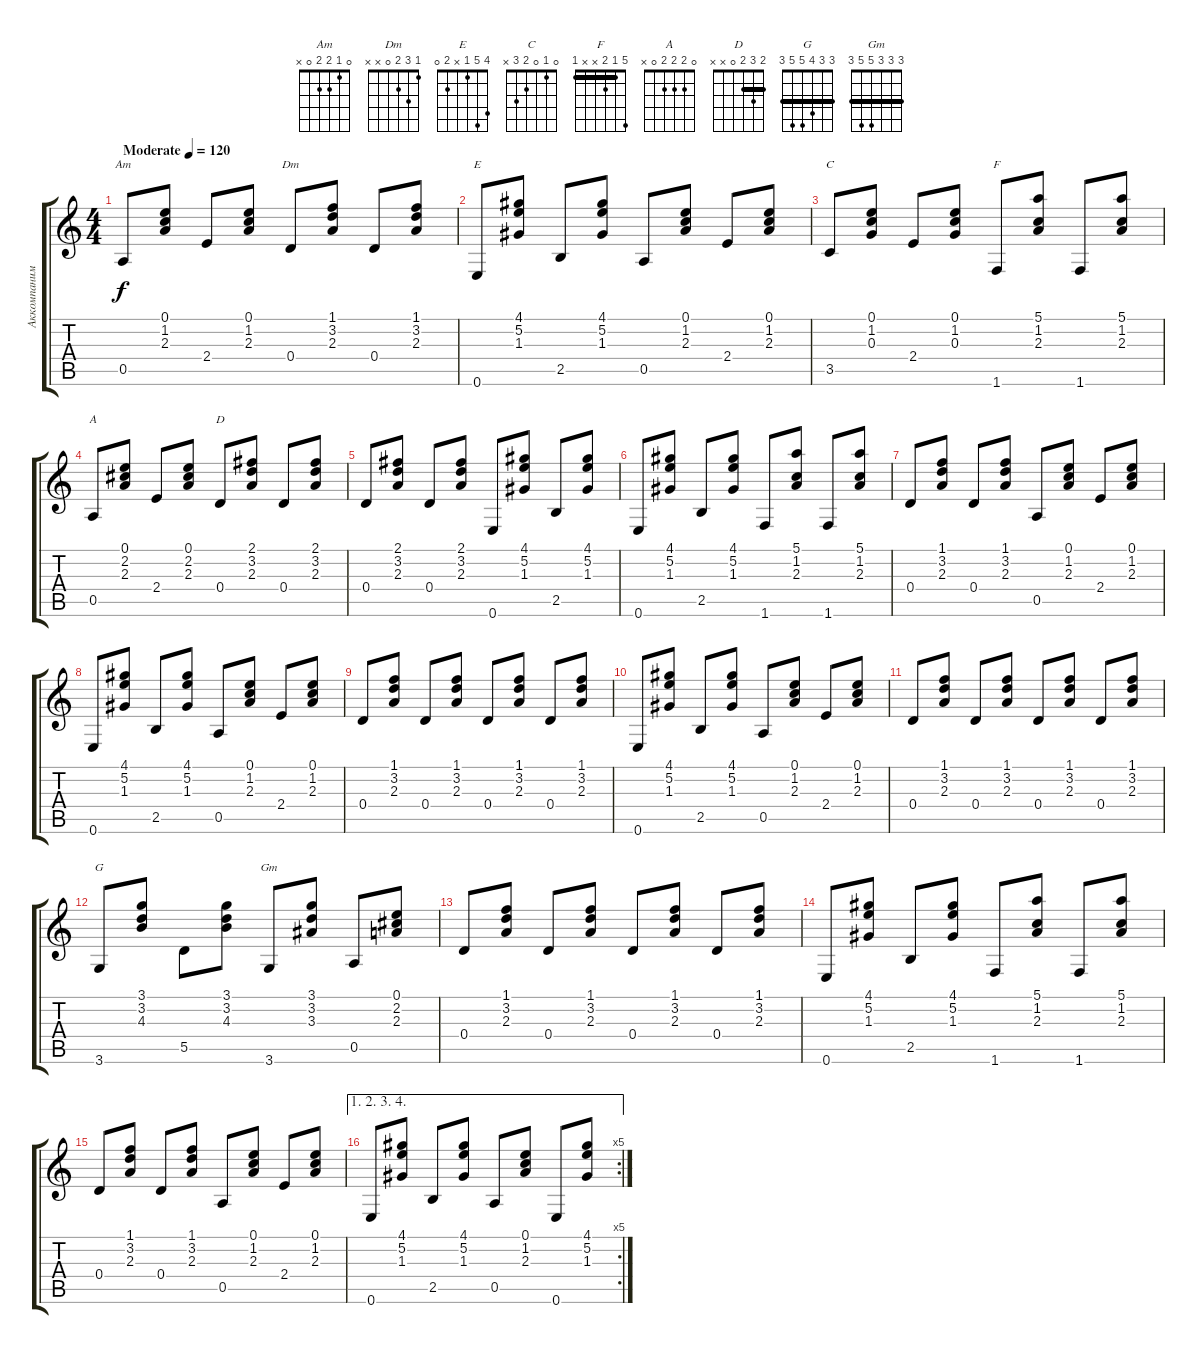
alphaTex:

\track ("Аккомпанимент" "Аккомпаним") {instrument electricguitarjazz}
\staff {score tabs}
\tuning (E4 B3 G3 D3 A2 E2) {hide}
\chord ("Am" 0 1 2 2 0 x)
\chord ("Dm" 1 3 2 0 x x)
\chord ("E" 4 5 1 x 2 0)
\chord ("C" 0 1 0 2 3 x)
\chord ("F" 5 1 2 x x 1) {barre 1}
\chord ("A" 0 2 2 2 0 x)
\chord ("D" 2 3 2 0 x x) {barre 2}
\chord ("G" 3 3 4 5 5 3) {barre 3}
\chord ("Gm" 3 3 3 5 5 3) {barre 3}
\ts (4 4)
\tempo (120 "Moderate")
\clef g2
\ks aminor
0.5.8{ch "Am" dy f instrument electricguitarjazz} (0.1 1.2 2.3).8 2.4.8 (0.1 1.2 2.3).8 0.4.8{ch "Dm"} (1.1 3.2 2.3).8 0.4.8 (1.1 3.2 2.3).8 |
0.6.8{ch "E"} (4.1 5.2 1.3).8 2.5.8 (4.1 5.2 1.3).8 0.5.8 (0.1 1.2 2.3).8 2.4.8 (0.1 1.2 2.3).8 |
3.5.8{ch "C"} (0.1 1.2 0.3).8 2.4.8 (0.1 1.2 0.3).8 1.6.8{ch "F"} (5.1 1.2 2.3).8 1.6.8 (5.1 1.2 2.3).8 |
0.5.8{ch "A"} (0.1 2.2 2.3).8 2.4.8 (0.1 2.2 2.3).8 0.4.8{ch "D"} (2.1 3.2 2.3).8 0.4.8 (2.1 3.2 2.3).8 |
0.4.8 (2.1 3.2 2.3).8 0.4.8 (2.1 3.2 2.3).8 0.6.8 (4.1 5.2 1.3).8 2.5.8 (4.1 5.2 1.3).8 |
0.6.8 (4.1 5.2 1.3).8 2.5.8 (4.1 5.2 1.3).8 1.6.8 (5.1 1.2 2.3).8 1.6.8 (5.1 1.2 2.3).8 |
0.4.8 (1.1 3.2 2.3).8 0.4.8 (1.1 3.2 2.3).8 0.5.8 (0.1 1.2 2.3).8 2.4.8 (0.1 1.2 2.3).8 |
0.6.8 (4.1 5.2 1.3).8 2.5.8 (4.1 5.2 1.3).8 0.5.8 (0.1 1.2 2.3).8 2.4.8 (0.1 1.2 2.3).8 |
0.4.8 (1.1 3.2 2.3).8 0.4.8 (1.1 3.2 2.3).8 0.4.8 (1.1 3.2 2.3).8 0.4.8 (1.1 3.2 2.3).8 |
0.6.8 (4.1 5.2 1.3).8 2.5.8 (4.1 5.2 1.3).8 0.5.8 (0.1 1.2 2.3).8 2.4.8 (0.1 1.2 2.3).8 |
0.4.8 (1.1 3.2 2.3).8 0.4.8 (1.1 3.2 2.3).8 0.4.8 (1.1 3.2 2.3).8 0.4.8 (1.1 3.2 2.3).8 |
3.6.8{ch "G"} (3.1 3.2 4.3).8 5.5.8 (3.1 3.2 4.3).8 3.6.8{ch "Gm"} (3.1 3.2 3.3).8 0.5.8 (0.1 2.2 2.3).8 |
0.4.8 (1.1 3.2 2.3).8 0.4.8 (1.1 3.2 2.3).8 0.4.8 (1.1 3.2 2.3).8 0.4.8 (1.1 3.2 2.3).8 |
0.6.8 (4.1 5.2 1.3).8 2.5.8 (4.1 5.2 1.3).8 1.6.8 (5.1 1.2 2.3).8 1.6.8 (5.1 1.2 2.3).8 |
0.4.8 (1.1 3.2 2.3).8 0.4.8 (1.1 3.2 2.3).8 0.5.8 (0.1 1.2 2.3).8 2.4.8 (0.1 1.2 2.3).8 |
\ae (1 2 3 4)
\rc 5
0.6.8 (4.1 5.2 1.3).8 2.5.8 (4.1 5.2 1.3).8 0.5.8 (0.1 1.2 2.3).8 0.6.8 (4.1 5.2 1.3).8
